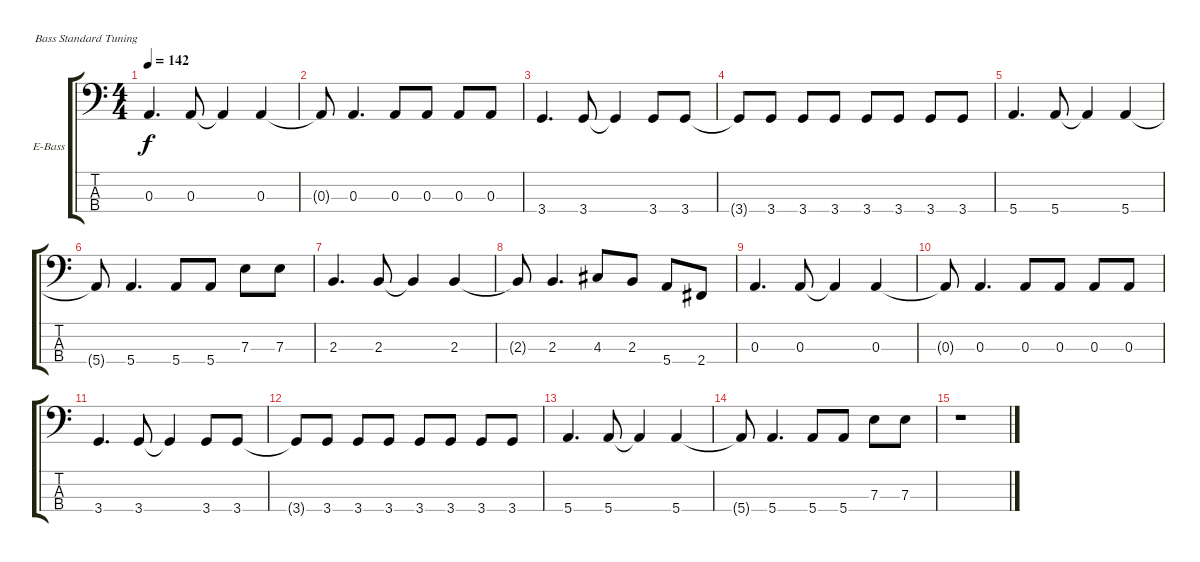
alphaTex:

\bracketExtendMode groupsimilarinstruments
\firstSystemTrackNameOrientation horizontal
\otherSystemsTrackNameOrientation horizontal
\track ("BASS" "E-Bass") {instrument electricbassfinger}
\staff {score tabs}
\tuning (G2 D2 A1 E1)
\ts (4 4)
\tempo 142
\clef f4
\ks c
0.3.4{d dy f} 0.3.8 0.3{t}.4 0.3.4 |
0.3{t}.8 0.3.4{d} 0.3.8 0.3.8 0.3.8 0.3.8 |
3.4.4{d} 3.4.8 3.4{t}.4 3.4.8 3.4.8 |
3.4{t}.8 3.4.8 3.4.8 3.4.8 3.4.8 3.4.8 3.4.8 3.4.8 |
5.4.4{d} 5.4.8 5.4{t}.4 5.4.4 |
5.4{t}.8 5.4.4{d} 5.4.8 5.4.8 7.3.8 7.3.8 |
2.3.4{d} 2.3.8 2.3{t}.4 2.3.4 |
2.3{t}.8 2.3.4{d} 4.3.8 2.3.8 5.4.8 2.4.8 |
0.3.4{d} 0.3.8 0.3{t}.4 0.3.4 |
0.3{t}.8 0.3.4{d} 0.3.8 0.3.8 0.3.8 0.3.8 |
3.4.4{d} 3.4.8 3.4{t}.4 3.4.8 3.4.8 |
3.4{t}.8 3.4.8 3.4.8 3.4.8 3.4.8 3.4.8 3.4.8 3.4.8 |
5.4.4{d} 5.4.8 5.4{t}.4 5.4.4 |
5.4{t}.8 5.4.4{d} 5.4.8 5.4.8 7.3.8 7.3.8 |
r.1
